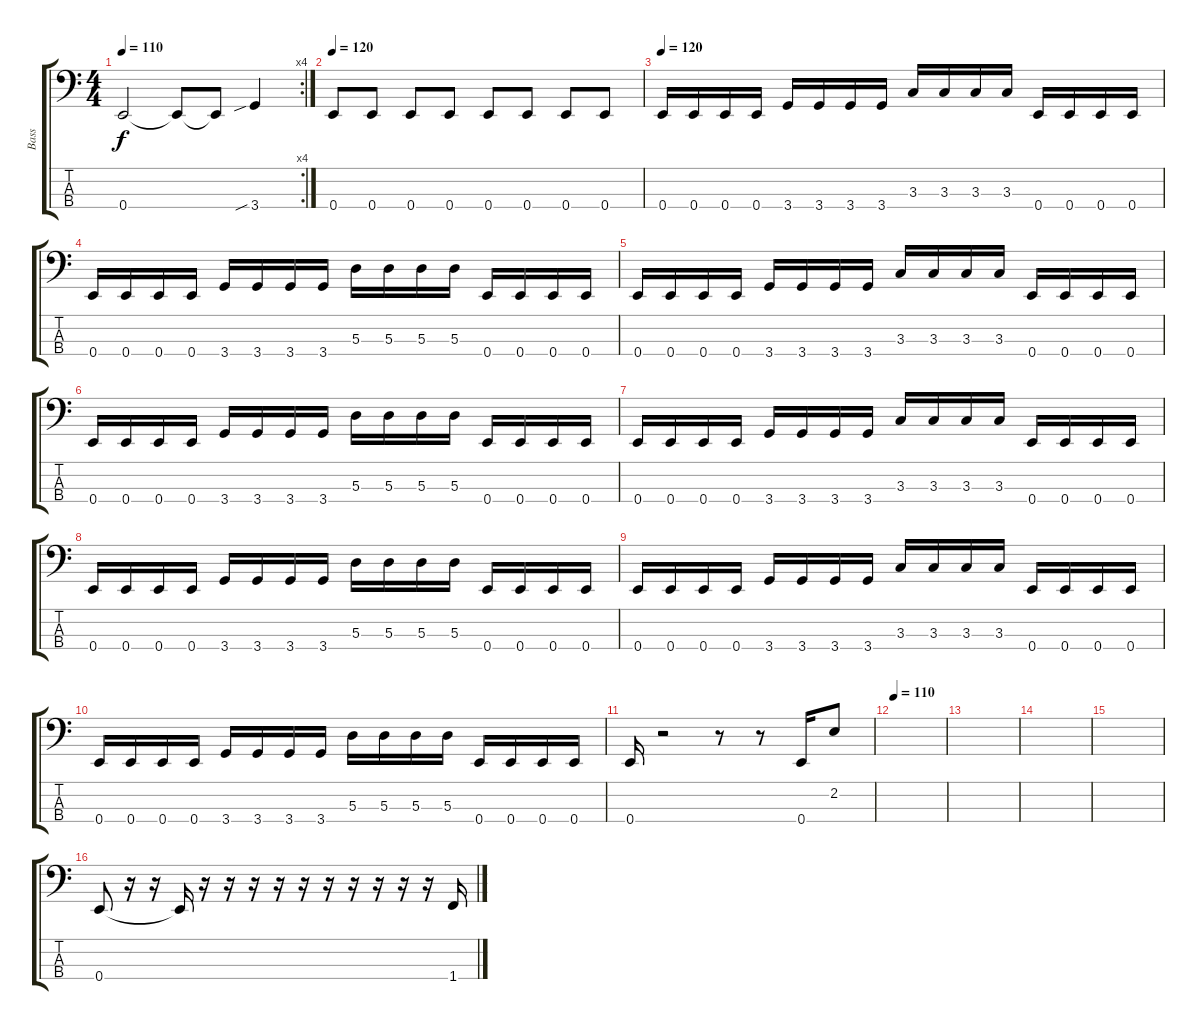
\track ("Bass" "Bass") {instrument electricbassfinger}
\staff {score tabs}
\tuning (G2 D2 A1 E1) {hide}
\rc 4
\ts (4 4)
\tempo 110
\clef f4
\ks c
0.4.2{dy f} 0.4{t}.8 0.4{t}.8 3.4{sib}.4 |
\tempo 120
0.4.8 0.4.8 0.4.8 0.4.8 0.4.8 0.4.8 0.4.8 0.4.8 |
\tempo 120
0.4.16 0.4.16 0.4.16 0.4.16 3.4.16 3.4.16 3.4.16 3.4.16 3.3.16 3.3.16 3.3.16 3.3.16 0.4.16 0.4.16 0.4.16 0.4.16 |
0.4.16 0.4.16 0.4.16 0.4.16 3.4.16 3.4.16 3.4.16 3.4.16 5.3.16 5.3.16 5.3.16 5.3.16 0.4.16 0.4.16 0.4.16 0.4.16 |
0.4.16 0.4.16 0.4.16 0.4.16 3.4.16 3.4.16 3.4.16 3.4.16 3.3.16 3.3.16 3.3.16 3.3.16 0.4.16 0.4.16 0.4.16 0.4.16 |
0.4.16 0.4.16 0.4.16 0.4.16 3.4.16 3.4.16 3.4.16 3.4.16 5.3.16 5.3.16 5.3.16 5.3.16 0.4.16 0.4.16 0.4.16 0.4.16 |
0.4.16 0.4.16 0.4.16 0.4.16 3.4.16 3.4.16 3.4.16 3.4.16 3.3.16 3.3.16 3.3.16 3.3.16 0.4.16 0.4.16 0.4.16 0.4.16 |
0.4.16 0.4.16 0.4.16 0.4.16 3.4.16 3.4.16 3.4.16 3.4.16 5.3.16 5.3.16 5.3.16 5.3.16 0.4.16 0.4.16 0.4.16 0.4.16 |
0.4.16 0.4.16 0.4.16 0.4.16 3.4.16 3.4.16 3.4.16 3.4.16 3.3.16 3.3.16 3.3.16 3.3.16 0.4.16 0.4.16 0.4.16 0.4.16 |
0.4.16 0.4.16 0.4.16 0.4.16 3.4.16 3.4.16 3.4.16 3.4.16 5.3.16 5.3.16 5.3.16 5.3.16 0.4.16 0.4.16 0.4.16 0.4.16 |
0.4.16 r.2 r.8 r.8 0.4.16 2.2.8 |
\tempo 110
|
|
|
|
0.4.8 r.16 r.16 0.4{t}.16 r.16 r.16 r.16 r.16 r.16 r.16 r.16 r.16 r.16 r.16 1.4.16
